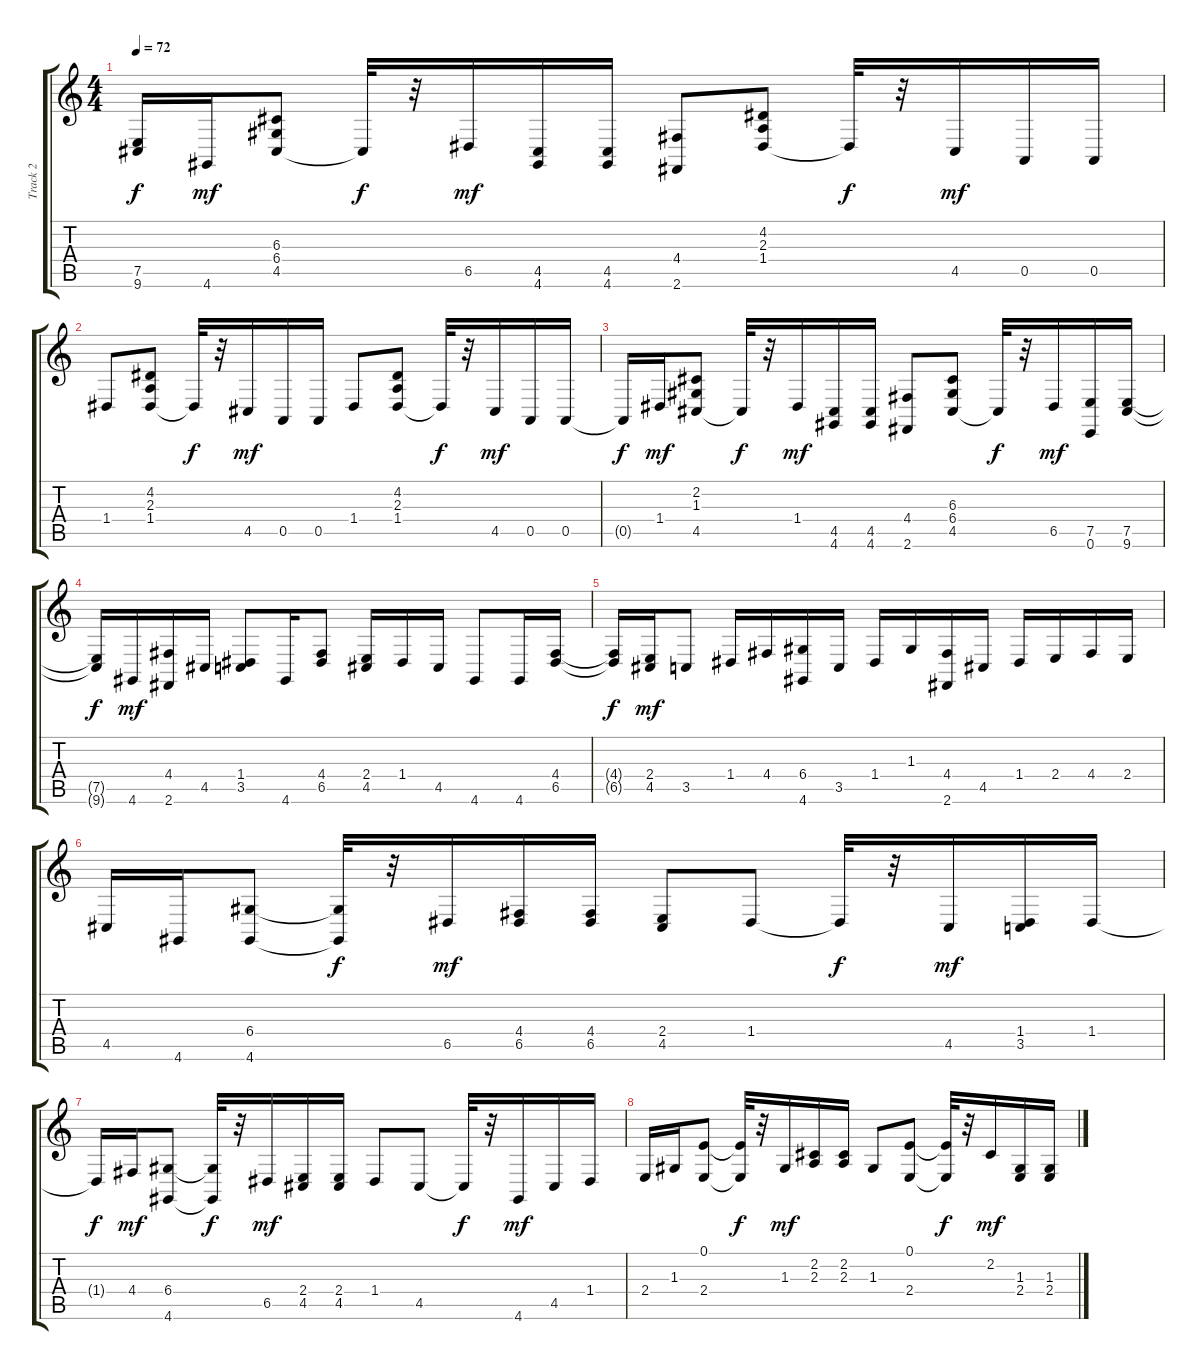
\track ("Track 2" "Track 2") {instrument acousticgrandpiano}
\staff {score tabs}
\tuning (E4 B3 G3 D3 A2 E2) {hide}
\ts (4 4)
\tempo 72
\clef g2
\ks c
(7.5{t} 9.6{t}).16{dy f} 4.6.16{dy mf} (6.3 6.4 4.5).8 4.5{t}.32{dy f} r.32 6.5.16{dy mf} (4.5 4.6).16 (4.5 4.6).16 (4.4 2.6).8 (4.2 2.3 1.4).8 1.4{t}.32{dy f} r.32 4.5.16{dy mf} 0.5.16 0.5.16 |
1.4.8 (4.2 2.3 1.4).8 1.4{t}.32{dy f} r.32 4.5.16{dy mf} 0.5.16 0.5.16 1.4.8 (4.2 2.3 1.4).8 1.4{t}.32{dy f} r.32 4.5.16{dy mf} 0.5.16 0.5.16 |
0.5{t}.16{dy f} 1.4.16{dy mf} (2.2 1.3 4.5).8 4.5{t}.32{dy f} r.32 1.4.16{dy mf} (4.5 4.6).16 (4.5 4.6).16 (4.4 2.6).8 (6.3 6.4 4.5).8 4.5{t}.32{dy f} r.32 6.5.16{dy mf} (7.5 0.6).16 (7.5 9.6).16 |
(7.5{t} 9.6{t}).16{dy f} 4.6.16{dy mf} (4.4 2.6).16 4.5.16 (1.4 3.5).8 4.6.16 (4.4 6.5).8 (2.4 4.5).16 1.4.16 4.5.16 4.6.8 4.6.16 (4.4 6.5).16 |
(4.4{t} 6.5{t}).16{dy f} (2.4 4.5).16{dy mf} 3.5.8 1.4.16 4.4.16 (6.4 4.6).16 3.5.16 1.4.16 1.3.16 (4.4 2.6).16 4.5.16 1.4.16 2.4.16 4.4.16 2.4.16 |
4.5.16 4.6.16 (6.4 4.6).8 (6.4{t} 4.6{t}).32{dy f} r.32 6.5.16{dy mf} (4.4 6.5).16 (4.4 6.5).16 (2.4 4.5).8 1.4.8 1.4{t}.32{dy f} r.32 4.5.16{dy mf} (1.4 3.5).16 1.4.16 |
1.4{t}.16{dy f} 4.4.16{dy mf} (6.4 4.6).8 (6.4{t} 4.6{t}).32{dy f} r.32 6.5.16{dy mf} (2.4 4.5).16 (2.4 4.5).16 1.4.8 4.5.8 4.5{t}.32{dy f} r.32 4.6.16{dy mf} 4.5.16 1.4.16 |
2.4.16 1.3.16 (0.1 2.4).8 (0.1{t} 2.4{t}).32{dy f} r.32 1.3.16{dy mf} (2.2 2.3).16 (2.2 2.3).16 1.3.8 (0.1 2.4).8 (0.1{t} 2.4{t}).32{dy f} r.32 2.2.16{dy mf} (1.3 2.4).16 (1.3 2.4).16
